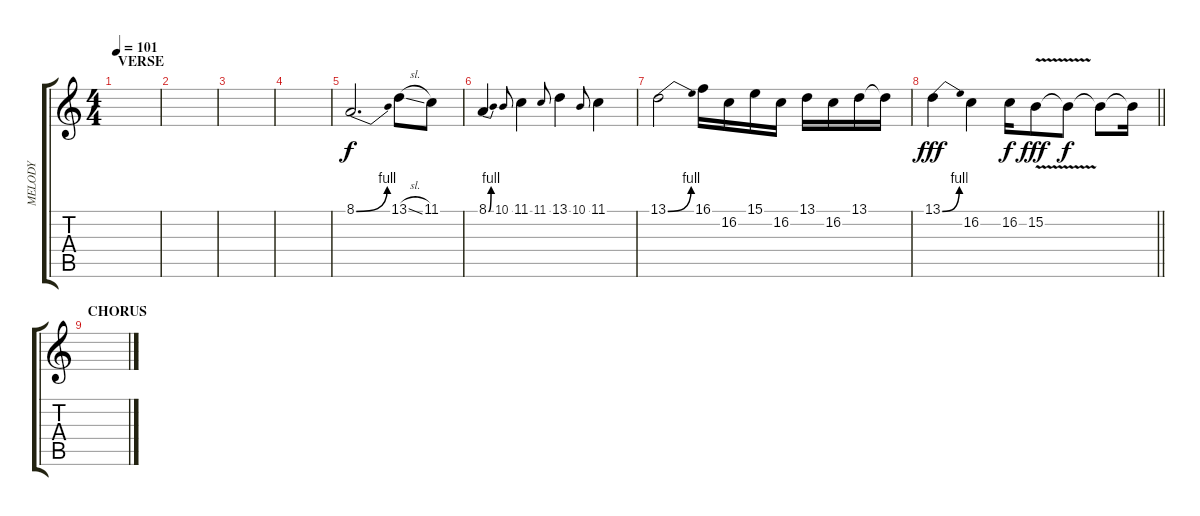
\track ("MELODY" "MELODY") {instrument lead2sawtooth}
\staff {score tabs}
\tuning (Db4 Ab3 E3 B2 Gb2 Db2) {hide}
\ts (4 4)
\section ("" "VERSE")
\tempo 101
\clef g2
\ks c
|
|
|
|
8.1{be (bend 0 0 60 4)}.2{d} 13.1{sl}.8 11.1.8 |
8.1{be (bend 0 0 60 4)}.4 10.1.8{gr onbeat} 11.1.4 11.1.8{gr onbeat} 13.1.4 10.1.8{gr onbeat} 11.1.4 |
13.1{be (bend 0 0 60 4)}.2 16.1.16 16.2.16 15.1.16 16.2.16 13.1.16 16.2.16 13.1.16 13.1{t}.16{dy f} |
\barLineRight lightlight
13.1{be (bend 0 0 60 4)}.4{dy fff} 16.2.4 16.2.16{dy f} 15.2{v}.8{dy fff} 15.2{t}.8{dy f} 15.2{t}.8 15.2{t}.16 |
\section ("" "CHORUS")
